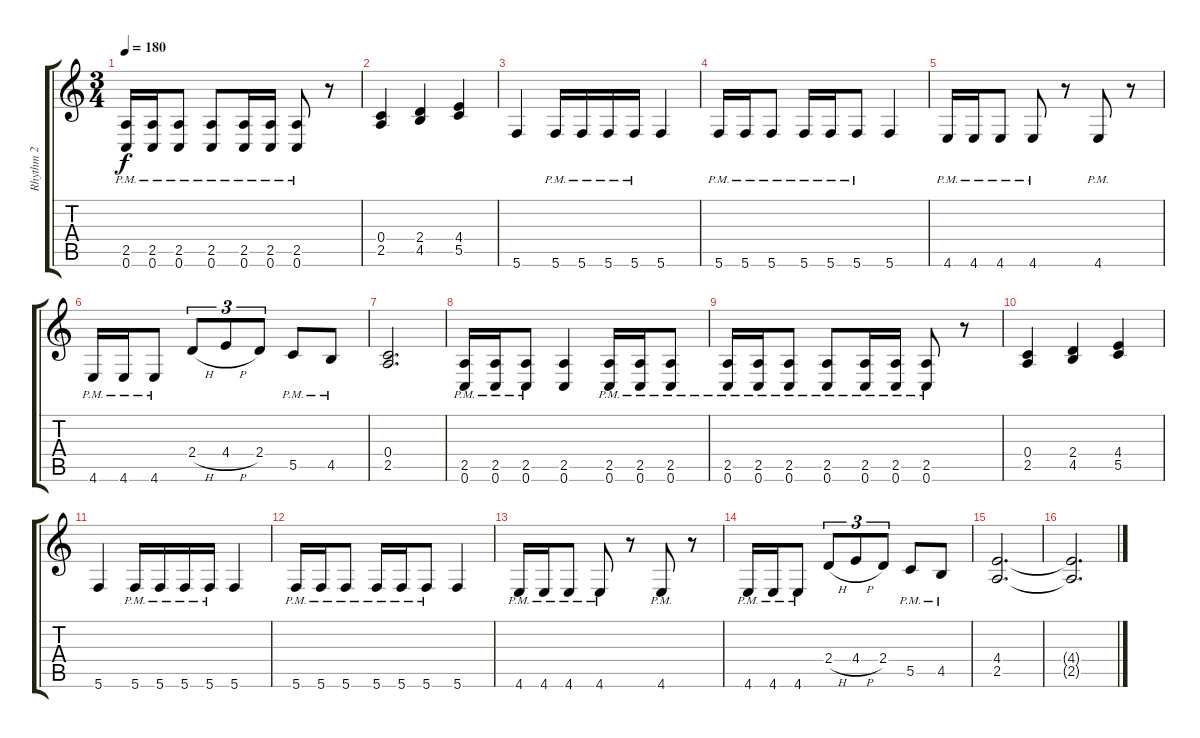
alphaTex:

\track ("Rhythm 2" "Rhythm 2") {instrument overdrivenguitar}
\staff {score tabs}
\tuning (D4 A3 F3 C3 G2 C2) {hide}
\ts (3 4)
\tempo 180
\clef g2
\ks c
(2.5{pm} 0.6{pm}).16{dy f} (2.5{pm} 0.6{pm}).16 (2.5{pm} 0.6{pm}).8 (2.5{pm} 0.6{pm}).8 (2.5{pm} 0.6{pm}).16 (2.5{pm} 0.6{pm}).16 (2.5{pm} 0.6{pm}).8 r.8 |
(0.4 2.5).4 (2.4 4.5).4 (4.4 5.5).4 |
5.6.4 5.6{pm}.16 5.6{pm}.16 5.6{pm}.16 5.6{pm}.16 5.6.4 |
5.6{pm}.16 5.6{pm}.16 5.6{pm}.8 5.6{pm}.16 5.6{pm}.16 5.6{pm}.8 5.6.4 |
4.6{pm}.16 4.6{pm}.16 4.6{pm}.8 4.6{pm}.8 r.8 4.6{pm}.8 r.8 |
4.6{pm}.16 4.6{pm}.16 4.6{pm}.8 2.4{h}.8{tu (3 2)} 4.4{h}.8{tu (3 2)} 2.4.8{tu (3 2)} 5.5{pm}.8 4.5{pm}.8 |
(0.4 2.5).2{d} |
(2.5{pm} 0.6{pm}).16 (2.5{pm} 0.6{pm}).16 (2.5{pm} 0.6{pm}).8 (2.5 0.6).4 (2.5{pm} 0.6{pm}).16 (2.5{pm} 0.6{pm}).16 (2.5{pm} 0.6{pm}).8 |
(2.5{pm} 0.6{pm}).16 (2.5{pm} 0.6{pm}).16 (2.5{pm} 0.6{pm}).8 (2.5{pm} 0.6{pm}).8 (2.5{pm} 0.6{pm}).16 (2.5{pm} 0.6{pm}).16 (2.5{pm} 0.6{pm}).8 r.8 |
(0.4 2.5).4 (2.4 4.5).4 (4.4 5.5).4 |
5.6.4 5.6{pm}.16 5.6{pm}.16 5.6{pm}.16 5.6{pm}.16 5.6.4 |
5.6{pm}.16 5.6{pm}.16 5.6{pm}.8 5.6{pm}.16 5.6{pm}.16 5.6{pm}.8 5.6.4 |
4.6{pm}.16 4.6{pm}.16 4.6{pm}.8 4.6{pm}.8 r.8 4.6{pm}.8 r.8 |
4.6{pm}.16 4.6{pm}.16 4.6{pm}.8 2.4{h}.8{tu (3 2)} 4.4{h}.8{tu (3 2)} 2.4.8{tu (3 2)} 5.5{pm}.8 4.5{pm}.8 |
(4.4 2.5).2{d} |
(4.4{t} 2.5{t}).2{d}
